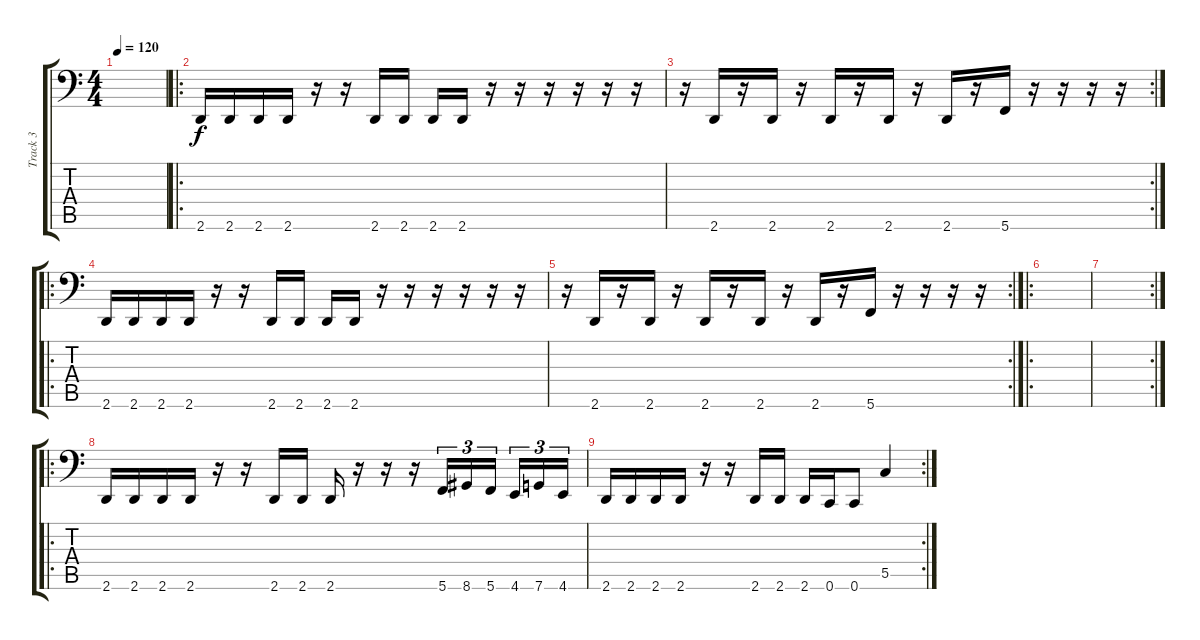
\track ("Track 3" "Track 3") {instrument electricbasspick}
\staff {score tabs}
\tuning (D3 A2 F2 C2 G1 C1) {hide}
\ts (4 4)
\tempo 120
\clef f4
\ks c
|
\ro
2.6.16 2.6.16 2.6.16 2.6.16 r.16 r.16 2.6.16 2.6.16 2.6.16 2.6.16 r.16 r.16 r.16 r.16 r.16 r.16 |
\rc 2
r.16 2.6.16 r.16 2.6.16 r.16 2.6.16 r.16 2.6.16 r.16 2.6.16 r.16 5.6.16 r.16 r.16 r.16 r.16 |
\ro
2.6.16 2.6.16 2.6.16 2.6.16 r.16 r.16 2.6.16 2.6.16 2.6.16 2.6.16 r.16 r.16 r.16 r.16 r.16 r.16 |
\rc 2
r.16 2.6.16 r.16 2.6.16 r.16 2.6.16 r.16 2.6.16 r.16 2.6.16 r.16 5.6.16 r.16 r.16 r.16 r.16 |
\ro
|
\rc 2
|
\ro
2.6.16 2.6.16 2.6.16 2.6.16 r.16 r.16 2.6.16 2.6.16 2.6.16 r.16 r.16 r.16 5.6.16{tu (3 2)} 8.6.16{tu (3 2)} 5.6.16{tu (3 2)} 4.6.16{tu (3 2)} 7.6.16{tu (3 2)} 4.6.16{tu (3 2)} |
\rc 2
2.6.16 2.6.16 2.6.16 2.6.16 r.16 r.16 2.6.16 2.6.16 2.6.16 0.6.16 0.6.8 5.5.4
